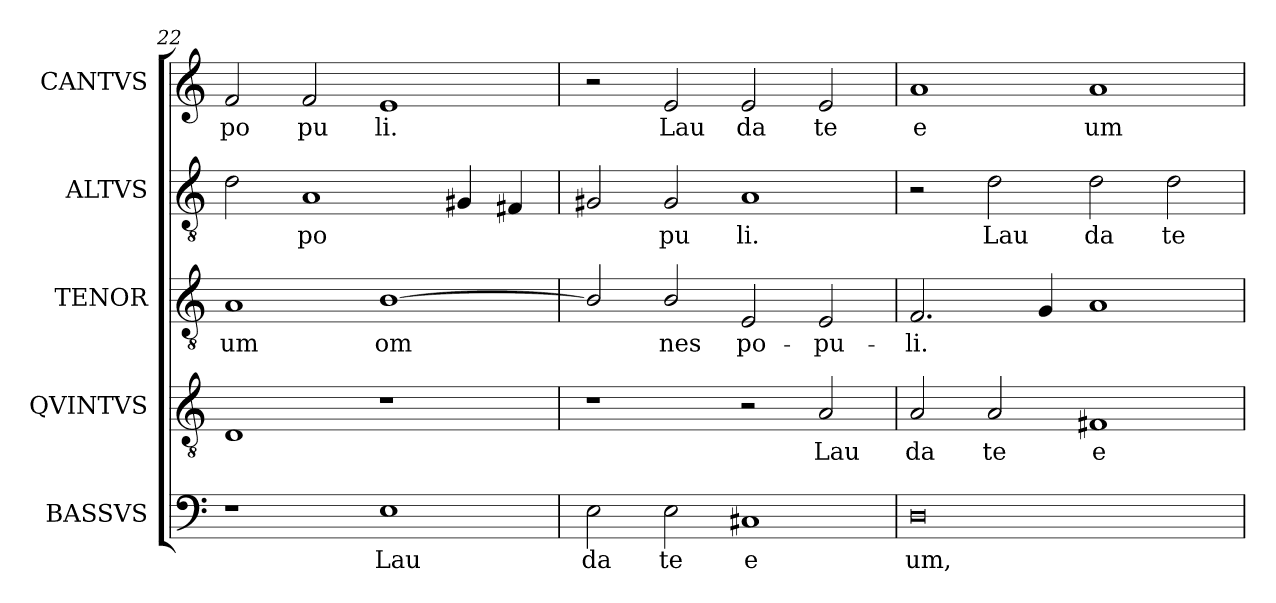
**kern	**text	**kern	**text	**kern	**text	**kern	**text	**kern	**text
*part5	*part5	*part4	*part4	*part3	*part3	*part2	*part2	*part1	*part1
*staff5	*staff5	*staff4	*staff4	*staff3	*staff3	*staff2	*staff2	*staff1	*staff1
*I"BASSVS	*	*I"QVINTVS	*	*I"TENOR	*	*I"ALTVS	*	*I"CANTVS	*
*clefF4	*	*clefGv2	*	*clefGv2	*	*clefGv2	*	*clefG2	*
*k[]	*	*k[]	*	*k[]	*	*k[]	*	*k[]	*
*C:	*	*C:	*	*C:	*	*C:	*	*C:	*
=22	=22	=22	=22	=22	=22	=22	=22	=22	=22
!	!	!	!LO:LY:b:cj	!	!LO:LY:b:cj	!	!LO:LY:b:cj	!	!LO:LY:b:cj
1r	.	1D	.	1A	-um	2d\	.	2f/	po
!	!	!	!	!	!	!	!LO:LY:b:cj	!	!LO:LY:b:cj
.	.	.	.	.	.	1A	po	2f/	pu
!	!LO:LY:b:cj	!	!	!	!LO:LY:b:cj	!	!	!	!LO:LY:b:cj
1E	Lau	1r	.	[<1B	om-	.	.	1e	li.
!	!	!	!	!	!	!	!LO:LY:b:cj	!	!
.	.	.	.	.	.	4G#X/	.	.	.
!	!	!	!	!	!	!	!LO:LY:b:cj	!	!
.	.	.	.	.	.	4F#/	.	.	.
!!LO:PB:g=z
=23	=23	=23	=23	=23	=23	=23	=23	=23	=23
!	!LO:LY:b:cj	!	!	!	!LO:LY:b:cj	!	!LO:LY:b:cj	!	!
2E\	da	1r	.	2B/]	--	2G#X/	.	2r	.
!	!LO:LY:b:cj	!	!	!	!LO:LY:b:cj	!	!LO:LY:b:cj	!	!LO:LY:b:cj
2E\	te	.	.	2B/	-nes	2G#/	pu	2e/	Lau
!	!LO:LY:b:cj	!	!	!	!LO:LY:b:cj	!	!LO:LY:b:cj	!	!LO:LY:b:cj
1C#X	e	2r	.	2E/	po-	1A	li.	2e/	da
!	!	!	!LO:LY:b:cj	!	!LO:LY:b:cj	!	!	!	!LO:LY:b:cj
.	.	2A/	Lau	2E/	-pu-	.	.	2e/	te
=24	=24	=24	=24	=24	=24	=24	=24	=24	=24
!	!LO:LY:b:cj	!	!LO:LY:b:cj	!	!LO:LY:b:cj	!	!	!	!LO:LY:b:cj
0D	um,	2A/	da	2.F/	-li.	2r	.	1a	e
!	!	!	!LO:LY:b:cj	!	!	!	!LO:LY:b:cj	!	!
.	.	2A/	te	.	.	2d\	Lau	.	.
!	!	!	!	!	!LO:LY:b:cj	!	!	!	!
.	.	.	.	4G/	.	.	.	.	.
!	!	!	!LO:LY:b:cj	!	!LO:LY:b:cj	!	!LO:LY:b:cj	!	!LO:LY:b:cj
.	.	1F#X	e	1A	.	2d\	da	1a	um
!	!	!	!	!	!	!	!LO:LY:b:cj	!	!
.	.	.	.	.	.	2d\	te	.	.
=	=	=	=	=	=	=	=	=	=
*-	*-	*-	*-	*-	*-	*-	*-	*-	*-
